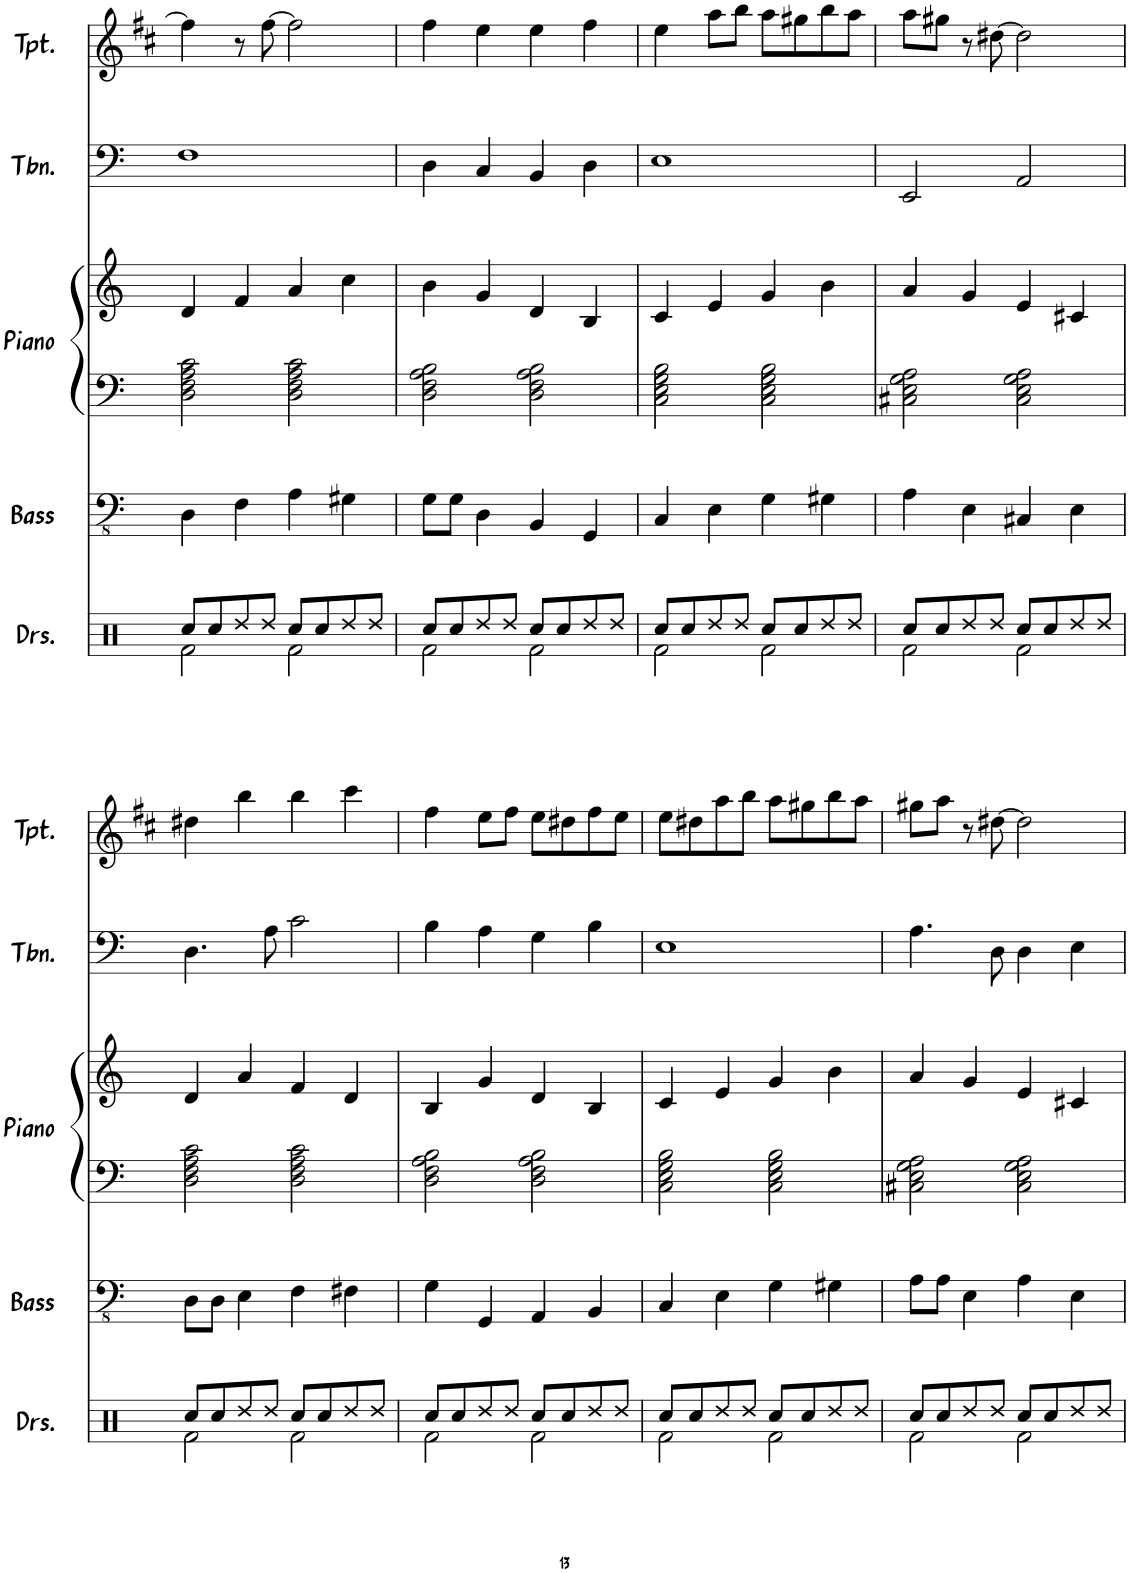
**kern	**kern	**kern	**kern	**kern	**kern
*part5	*part4	*part3	*part3	*part2	*part1
*staff6	*staff5	*staff4	*staff3	*staff2	*staff1
*I"Drumset	*I"Bass	*I"Piano	*	*I"Trombone	*I"Trumpet
*I'Drs.	*I'Bass	*I'Piano	*	*I'Tbn.	*I'Tpt.
!!LO:PB:g=z
*clefX	*clefFv4	*clefF4	*clefG2	*clefF4	*clefG2
*	*	*	*	*	*Trd1c2
*k[]	*k[]	*k[]	*k[]	*k[]	*k[f#c#]
*M4/4	*M4/4	*M4/4	*M4/4	*M4/4	*M4/4
=93	=93	=93	=93	=93	=93
*^	*	*	*	*	*
8Rcc/L	2Rf\	4DD\	2D\ 2F\ 2A\ 2c\	4d/	1F	4ff#\]
8Rcc/	.	.	.	.	.	.
8Rdd/	.	4FF\	.	4f/	.	8r
8Rdd/J	.	.	.	.	.	[8ff#\
8Rcc/L	2Rf\	4AA\	2D\ 2F\ 2A\ 2c\	4a/	.	2ff#\]
8Rcc/	.	.	.	.	.	.
8Rdd/	.	4GG#X\	.	4cc\	.	.
8Rdd/J	.	.	.	.	.	.
=94	=94	=94	=94	=94	=94	=94
8Rcc/L	2Rf\	8GG\L	2D\ 2F\ 2A\ 2B\	4b\	4D\	4ff#\
8Rcc/	.	8GG\J	.	.	.	.
8Rdd/	.	4DD\	.	4g/	4C/	4ee\
8Rdd/J	.	.	.	.	.	.
8Rcc/L	2Rf\	4BBB/	2D\ 2F\ 2A\ 2B\	4d/	4BB/	4ee\
8Rcc/	.	.	.	.	.	.
8Rdd/	.	4GGG/	.	4B/	4D\	4ff#\
8Rdd/J	.	.	.	.	.	.
=95	=95	=95	=95	=95	=95	=95
8Rcc/L	2Rf\	4CC/	2C\ 2E\ 2G\ 2B\	4c/	1E	4ee\
8Rcc/	.	.	.	.	.	.
8Rdd/	.	4EE\	.	4e/	.	8aa\L
8Rdd/J	.	.	.	.	.	8bb\J
8Rcc/L	2Rf\	4GG\	2C\ 2E\ 2G\ 2B\	4g/	.	8aa\L
8Rcc/	.	.	.	.	.	8gg#X\
8Rdd/	.	4GG#X\	.	4b\	.	8bb\
8Rdd/J	.	.	.	.	.	8aa\J
=96	=96	=96	=96	=96	=96	=96
8Rcc/L	2Rf\	4AA\	2C#X\ 2E\ 2G\ 2A\	4a/	2EE/	8aa\L
8Rcc/	.	.	.	.	.	8gg#X\J
8Rdd/	.	4EE\	.	4g/	.	8r
8Rdd/J	.	.	.	.	.	[8dd#X\
8Rcc/L	2Rf\	4CC#X/	2C#\ 2E\ 2G\ 2A\	4e/	2AA/	2dd#\]
8Rcc/	.	.	.	.	.	.
8Rdd/	.	4EE\	.	4c#X/	.	.
8Rdd/J	.	.	.	.	.	.
!!LO:LB:g=z
=97	=97	=97	=97	=97	=97	=97
8Rcc/L	2Rf\	8DD\L	2D\ 2F\ 2A\ 2c\	4d/	4.D\	4dd#X\
8Rcc/	.	8DD\J	.	.	.	.
8Rdd/	.	4EE\	.	4a/	.	4bb\
8Rdd/J	.	.	.	.	8A\	.
8Rcc/L	2Rf\	4FF\	2D\ 2F\ 2A\ 2c\	4f/	2c\	4bb\
8Rcc/	.	.	.	.	.	.
8Rdd/	.	4FF#X\	.	4d/	.	4ccc#\
8Rdd/J	.	.	.	.	.	.
=98	=98	=98	=98	=98	=98	=98
8Rcc/L	2Rf\	4GG\	2D\ 2F\ 2A\ 2B\	4B/	4B\	4ff#\
8Rcc/	.	.	.	.	.	.
8Rdd/	.	4GGG/	.	4g/	4A\	8ee\L
8Rdd/J	.	.	.	.	.	8ff#\J
8Rcc/L	2Rf\	4AAA/	2D\ 2F\ 2A\ 2B\	4d/	4G\	8ee\L
8Rcc/	.	.	.	.	.	8dd#X\
8Rdd/	.	4BBB/	.	4B/	4B\	8ff#\
8Rdd/J	.	.	.	.	.	8ee\J
=99	=99	=99	=99	=99	=99	=99
8Rcc/L	2Rf\	4CC/	2C\ 2E\ 2G\ 2B\	4c/	1E	8ee\L
8Rcc/	.	.	.	.	.	8dd#X\
8Rdd/	.	4EE\	.	4e/	.	8aa\
8Rdd/J	.	.	.	.	.	8bb\J
8Rcc/L	2Rf\	4GG\	2C\ 2E\ 2G\ 2B\	4g/	.	8aa\L
8Rcc/	.	.	.	.	.	8gg#X\
8Rdd/	.	4GG#X\	.	4b\	.	8bb\
8Rdd/J	.	.	.	.	.	8aa\J
=100	=100	=100	=100	=100	=100	=100
8Rcc/L	2Rf\	8AA\L	2C#X\ 2E\ 2G\ 2A\	4a/	4.A\	8gg#X\L
8Rcc/	.	8AA\J	.	.	.	8aa\J
8Rdd/	.	4EE\	.	4g/	.	8r
8Rdd/J	.	.	.	.	8D\	[8dd#X\
8Rcc/L	2Rf\	4AA\	2C#\ 2E\ 2G\ 2A\	4e/	4D\	2dd#\]
8Rcc/	.	.	.	.	.	.
8Rdd/	.	4EE\	.	4c#X/	4E\	.
8Rdd/J	.	.	.	.	.	.
*v	*v	*	*	*	*	*
=	=	=	=	=	=
*-	*-	*-	*-	*-	*-
